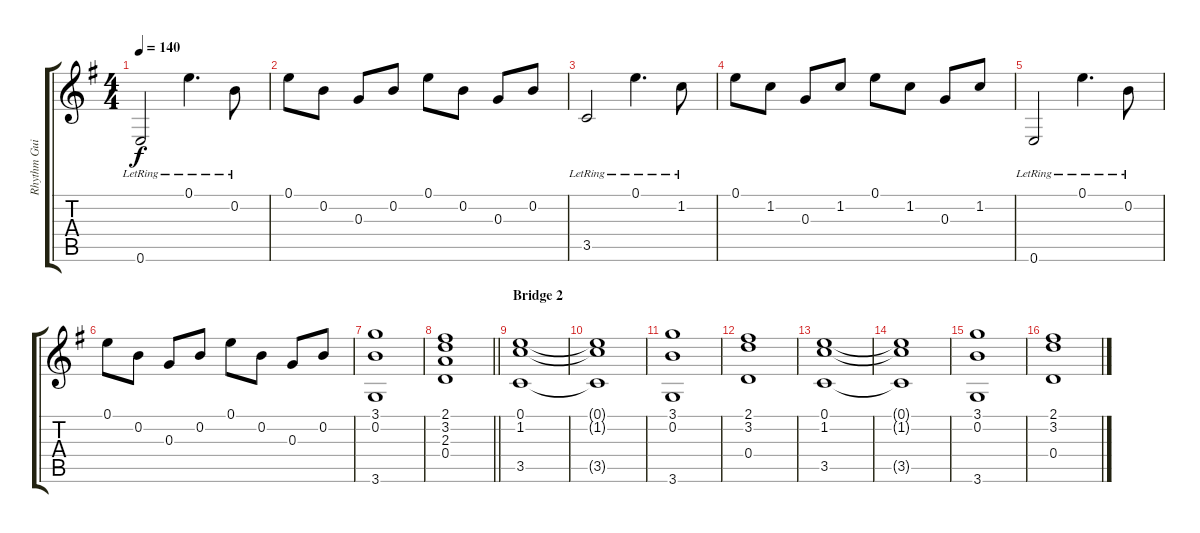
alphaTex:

\track ("Rhythm Guitar 3: Axel Rudi Pell" "Rhythm Gui") {instrument electricguitarclean}
\staff {score tabs}
\tuning (E4 B3 G3 D3 A2 E2) {hide}
\ts (4 4)
\tempo 140
\clef g2
\ks eminor
0.6{lr}.2{dy f} 0.1{lr}.4{d} 0.2{lr}.8 |
0.1.8 0.2.8 0.3.8 0.2.8 0.1.8 0.2.8 0.3.8 0.2.8 |
3.5{lr}.2 0.1{lr}.4{d} 1.2{lr}.8 |
0.1.8 1.2.8 0.3.8 1.2.8 0.1.8 1.2.8 0.3.8 1.2.8 |
0.6{lr}.2 0.1{lr}.4{d} 0.2{lr}.8 |
0.1.8 0.2.8 0.3.8 0.2.8 0.1.8 0.2.8 0.3.8 0.2.8 |
(3.1 0.2 3.6).1 |
\barLineRight lightlight
(2.1 3.2 2.3 0.4).1 |
\section ("" "Bridge 2")
(0.1 1.2 3.5).1 |
(0.1{t} 1.2{t} 3.5{t}).1 |
(3.1 0.2 3.6).1 |
(2.1 3.2 0.4).1 |
(0.1 1.2 3.5).1 |
(0.1{t} 1.2{t} 3.5{t}).1 |
(3.1 0.2 3.6).1 |
(2.1 3.2 0.4).1
